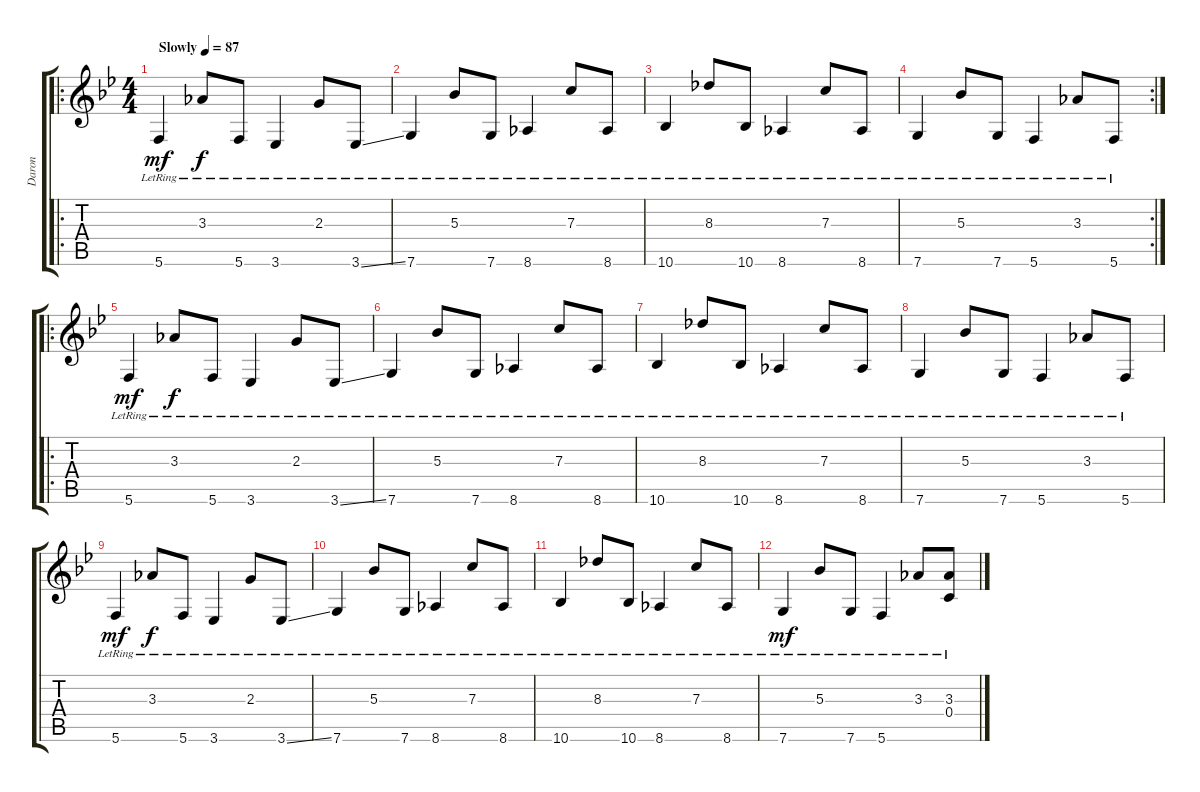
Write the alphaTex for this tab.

\track ("Daron" "Daron") {instrument electricguitarclean}
\staff {score tabs}
\tuning (D4 A3 F3 C3 G2 C2) {hide}
\ro
\ts (4 4)
\tempo (87 "Slowly")
\clef g2
\ks bb
5.6{lr}.4{dy mf instrument electricguitarclean} 3.3{lr}.8{dy f} 5.6{lr}.8 3.6{lr}.4 2.3{lr}.8 3.6{ss lr}.8 |
7.6{lr}.4 5.3{lr}.8 7.6{lr}.8 8.6{lr}.4 7.3{lr}.8 8.6{lr}.8 |
10.6{lr}.4 8.3{lr}.8 10.6{lr}.8 8.6{lr}.4 7.3{lr}.8 8.6{lr}.8 |
\rc 2
7.6{lr}.4 5.3{lr}.8 7.6{lr}.8 5.6{lr}.4 3.3{lr}.8 5.6{lr}.8 |
\ro
5.6{lr}.4{dy mf} 3.3{lr}.8{dy f} 5.6{lr}.8 3.6{lr}.4 2.3{lr}.8 3.6{ss lr}.8 |
7.6{lr}.4 5.3{lr}.8 7.6{lr}.8 8.6{lr}.4 7.3{lr}.8 8.6{lr}.8 |
10.6{lr}.4 8.3{lr}.8 10.6{lr}.8 8.6{lr}.4 7.3{lr}.8 8.6{lr}.8 |
7.6{lr}.4 5.3{lr}.8 7.6{lr}.8 5.6{lr}.4 3.3{lr}.8 5.6{lr}.8 |
5.6{lr}.4{dy mf} 3.3{lr}.8{dy f} 5.6{lr}.8 3.6{lr}.4 2.3{lr}.8 3.6{ss lr}.8 |
7.6{lr}.4 5.3{lr}.8 7.6{lr}.8 8.6{lr}.4 7.3{lr}.8 8.6{lr}.8 |
10.6{lr}.4 8.3{lr}.8 10.6{lr}.8 8.6{lr}.4 7.3{lr}.8 8.6{lr}.8 |
7.6{lr}.4{dy mf} 5.3{lr}.8 7.6{lr}.8 5.6{lr}.4 3.3{lr}.8 (3.3{lr} 0.4{lr}).8
